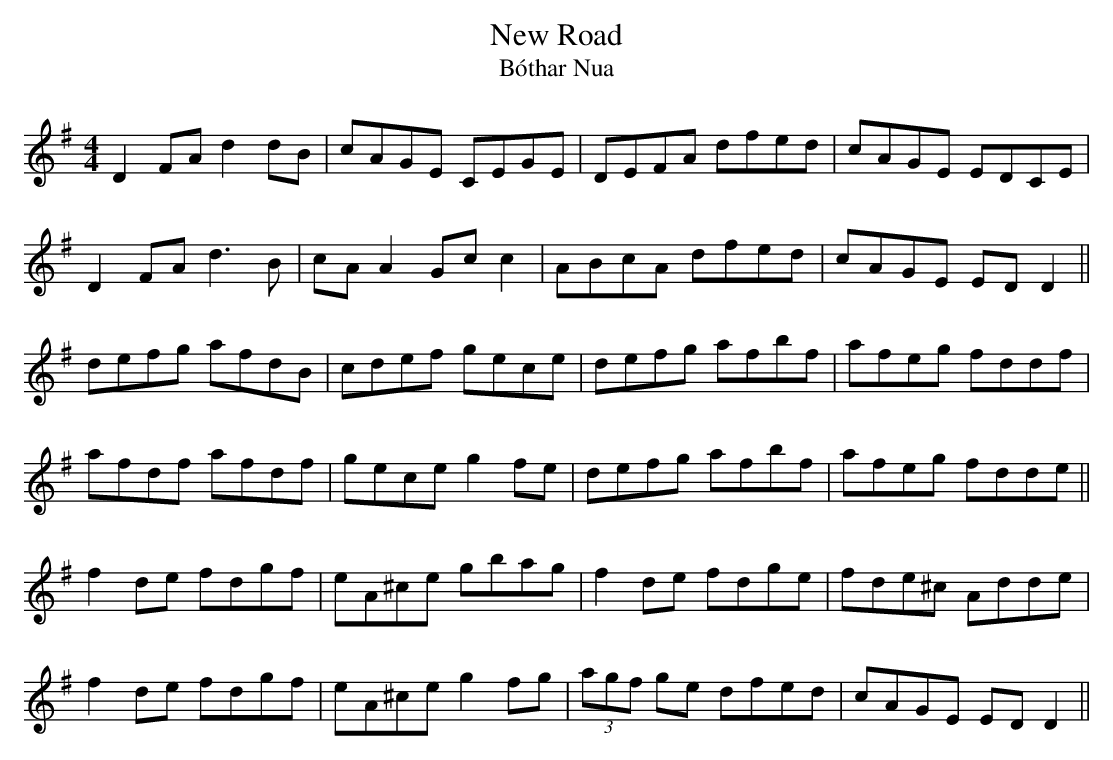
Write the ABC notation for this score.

X:1
T: New Road
T: B\'othar Nua
L: 1/8
M: 4/4
K: G
D2 FA d2 dB|cAGE CEGE|DEFA dfed|cAGE EDCE|
D2 FA d3B|cA A2 Gc c2|ABcA dfed|cAGE ED D2 ||
defg afdB|cdef gece|defg afbf|afeg fddf|
afdf afdf|gece g2 fe|defg afbf|afeg fdde ||
f2 de fdgf|eA^ce gbag|f2 de fdge|fde^c Adde|
f2 de fdgf|eA^ce g2 fg|(3agf ge dfed|cAGE ED D2 ||
